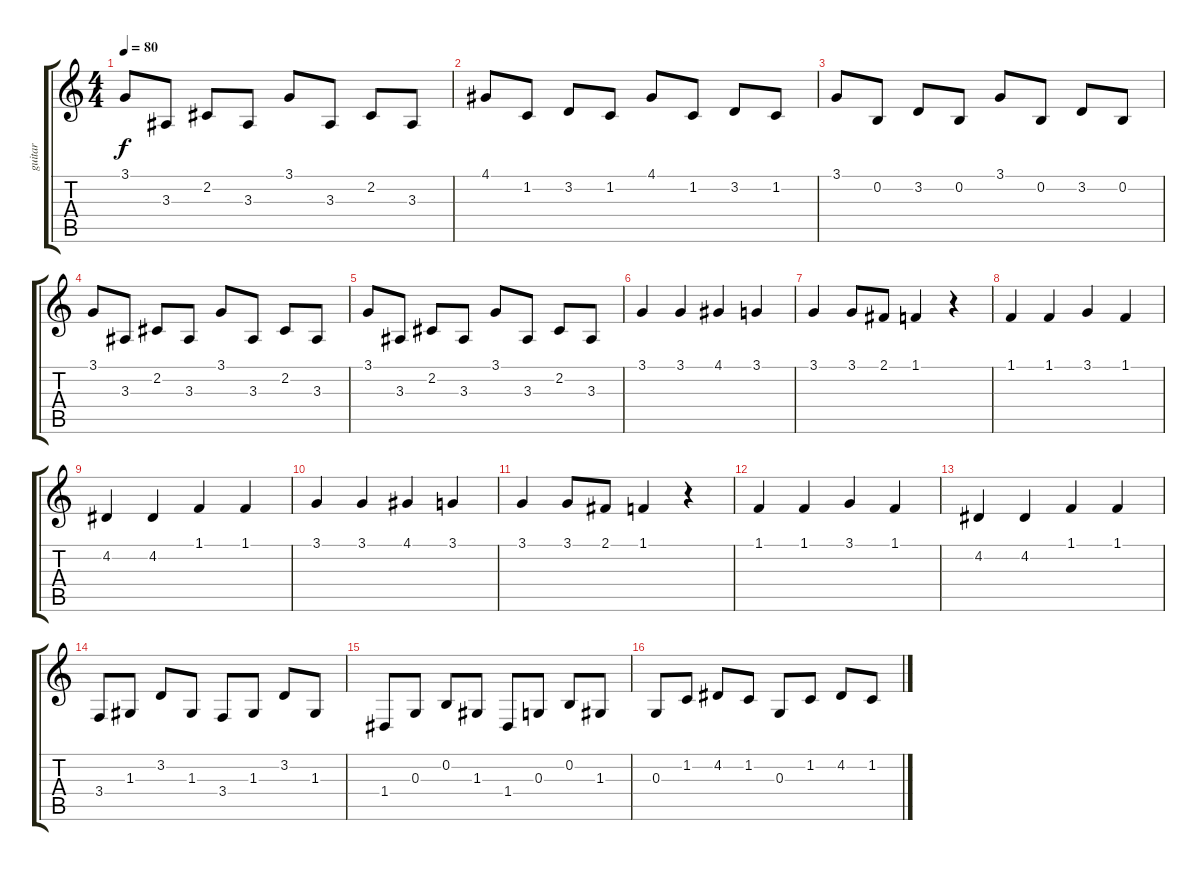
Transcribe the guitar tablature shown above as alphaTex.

\track ("guitar" "guitar") {instrument acousticgrandpiano}
\staff {score tabs}
\tuning (E4 B3 G3 D3 A2 E2) {hide}
\ts (4 4)
\tempo 80
\clef g2
\ks c
3.1.8{dy f} 3.3.8 2.2.8 3.3.8 3.1.8 3.3.8 2.2.8 3.3.8 |
4.1.8 1.2.8 3.2.8 1.2.8 4.1.8 1.2.8 3.2.8 1.2.8 |
3.1.8 0.2.8 3.2.8 0.2.8 3.1.8 0.2.8 3.2.8 0.2.8 |
3.1.8 3.3.8 2.2.8 3.3.8 3.1.8 3.3.8 2.2.8 3.3.8 |
3.1.8 3.3.8 2.2.8 3.3.8 3.1.8 3.3.8 2.2.8 3.3.8 |
3.1.4 3.1.4 4.1.4 3.1.4 |
3.1.4 3.1.8 2.1.8 1.1.4 r.4 |
1.1.4 1.1.4 3.1.4 1.1.4 |
4.2.4 4.2.4 1.1.4 1.1.4 |
3.1.4 3.1.4 4.1.4 3.1.4 |
3.1.4 3.1.8 2.1.8 1.1.4 r.4 |
1.1.4 1.1.4 3.1.4 1.1.4 |
4.2.4 4.2.4 1.1.4 1.1.4 |
3.4.8{instrument overdrivenguitar} 1.3.8 3.2.8 1.3.8 3.4.8 1.3.8 3.2.8 1.3.8 |
1.4.8 0.3.8 0.2.8 1.3.8 1.4.8 0.3.8 0.2.8 1.3.8 |
0.3.8 1.2.8 4.2.8 1.2.8 0.3.8 1.2.8 4.2.8 1.2.8
